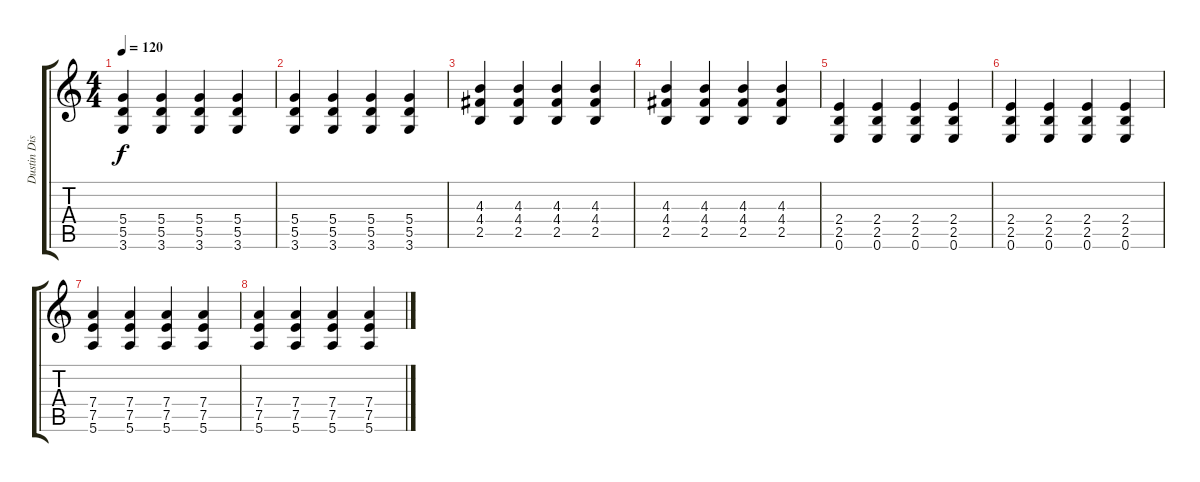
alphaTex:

\track ("Dustin Distortion" "Dustin Dis") {instrument distortionguitar}
\staff {score tabs}
\tuning (E4 B3 G3 D3 A2 E2) {hide}
\ts (4 4)
\tempo 120
\clef g2
\ks c
(5.4 5.5 3.6).4{dy f} (5.4 5.5 3.6).4 (5.4 5.5 3.6).4 (5.4 5.5 3.6).4 |
(5.4 5.5 3.6).4 (5.4 5.5 3.6).4 (5.4 5.5 3.6).4 (5.4 5.5 3.6).4 |
(4.3 4.4 2.5).4 (4.3 4.4 2.5).4 (4.3 4.4 2.5).4 (4.3 4.4 2.5).4 |
(4.3 4.4 2.5).4 (4.3 4.4 2.5).4 (4.3 4.4 2.5).4 (4.3 4.4 2.5).4 |
(2.4 2.5 0.6).4 (2.4 2.5 0.6).4 (2.4 2.5 0.6).4 (2.4 2.5 0.6).4 |
(2.4 2.5 0.6).4 (2.4 2.5 0.6).4 (2.4 2.5 0.6).4 (2.4 2.5 0.6).4 |
(7.4 7.5 5.6).4 (7.4 7.5 5.6).4 (7.4 7.5 5.6).4 (7.4 7.5 5.6).4 |
(7.4 7.5 5.6).4 (7.4 7.5 5.6).4 (7.4 7.5 5.6).4 (7.4 7.5 5.6).4
